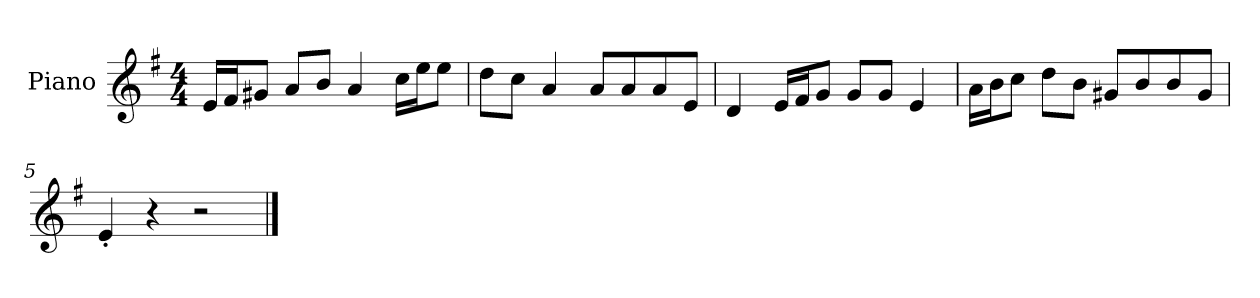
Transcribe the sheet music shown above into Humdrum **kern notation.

**kern
*part1
*staff1
*I"Piano
*I'P-no
*clefG2
*k[f#]
*M4/4
*MM90
=1
16e/LL
16f#/J
8g#X/J
8a/L
8b/J
4a/
16cc\LL
16ee\J
8ee\J
=2
8dd\L
8cc\J
4a/
8a/L
8a/
8a/
8e/J
=3
4d/
16e/LL
16f#/J
8g/J
8g/L
8g/J
4e/
=4
16a\LL
16b\J
8cc\J
8dd\L
8b\J
8g#X/L
8b/
8b/
8g#/J
=5
4e'/
4r
2r
==
*-
